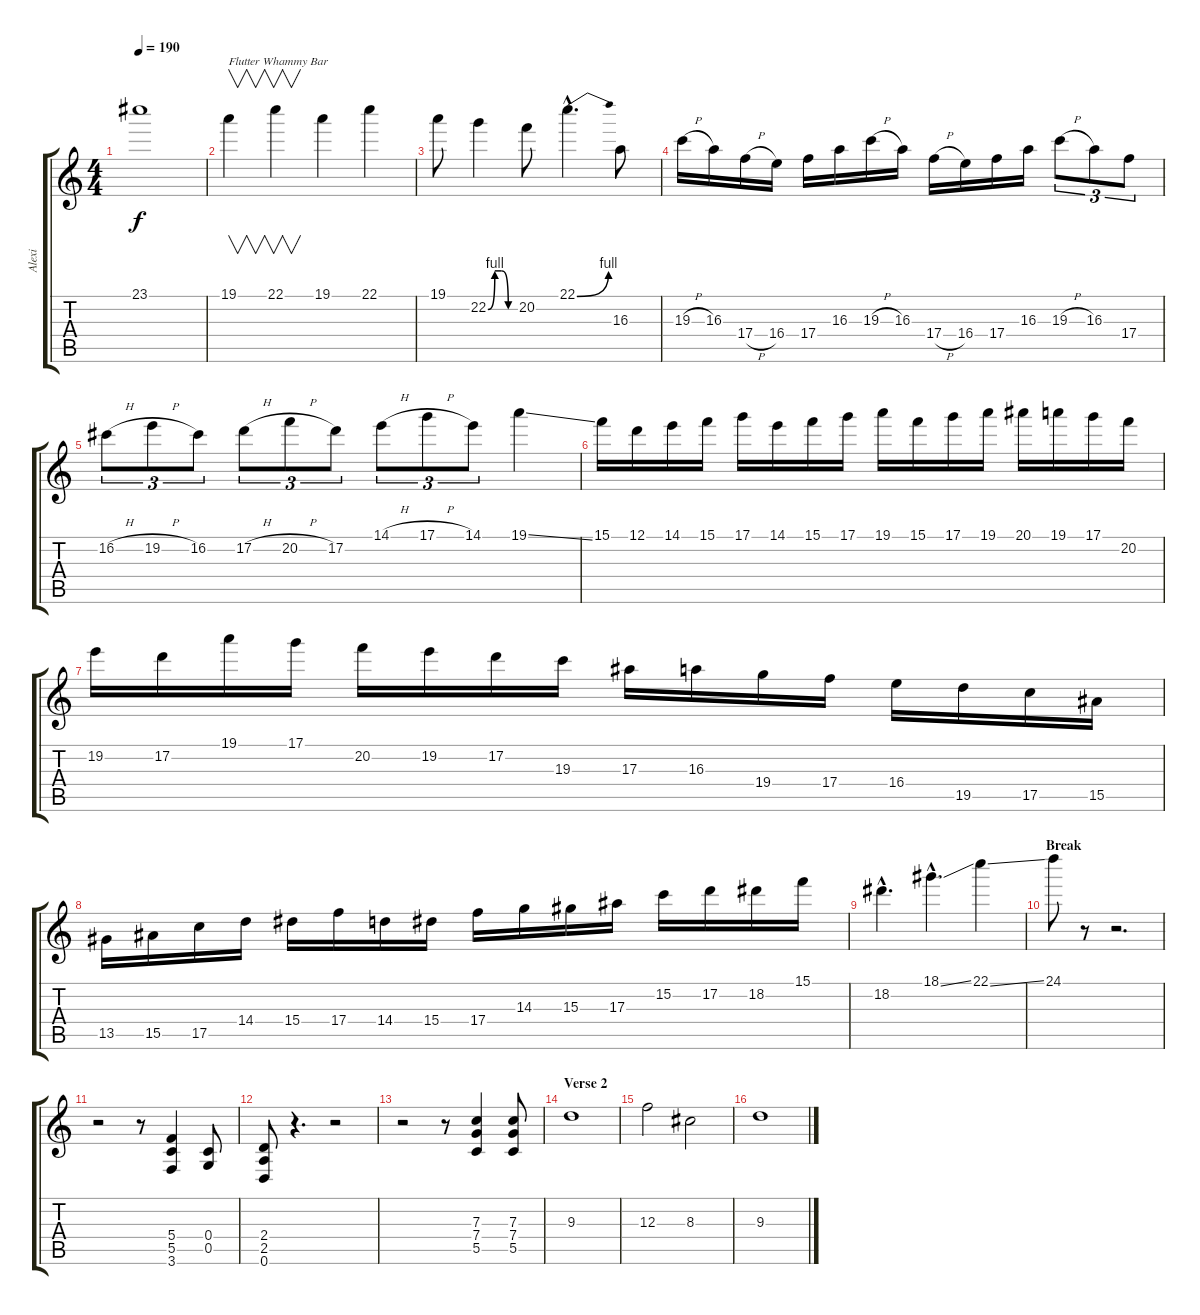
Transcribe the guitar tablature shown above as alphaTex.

\track ("Alexi" "Alexi") {instrument distortionguitar}
\staff {score tabs}
\tuning (D4 A3 F3 C3 G2 D2) {hide}
\ts (4 4)
\tempo 190
\clef g2
\ks c
23.1.1{dy f} |
19.1.4{v txt "Flutter Whammy Bar"} 22.1.4{v} 19.1.4 22.1.4 |
19.1.8 22.2{be (custom 0 0 15 4 30 4 45 0 60 0)}.4 20.2.8 22.1{be (bend 0 0 60 4) hac}.4{d} 16.3.8 |
19.3{h}.16 16.3.16 17.4{h}.16 16.4.16 17.4.16 16.3.16 19.3{h}.16 16.3.16 17.4{h}.16 16.4.16 17.4.16 16.3.16 19.3{h}.8{tu (3 2)} 16.3.8{tu (3 2)} 17.4.8{tu (3 2)} |
16.2{h}.8{tu (3 2)} 19.2{h}.8{tu (3 2)} 16.2.8{tu (3 2)} 17.2{h}.8{tu (3 2)} 20.2{h}.8{tu (3 2)} 17.2.8{tu (3 2)} 14.1{h}.8{tu (3 2)} 17.1{h}.8{tu (3 2)} 14.1.8{tu (3 2)} 19.1{ss}.4 |
15.1.16 12.1.16 14.1.16 15.1.16 17.1.16 14.1.16 15.1.16 17.1.16 19.1.16 15.1.16 17.1.16 19.1.16 20.1.16 19.1.16 17.1.16 20.2.16 |
19.2.16 17.2.16 19.1.16 17.1.16 20.2.16 19.2.16 17.2.16 19.3.16 17.3.16 16.3.16 19.4.16 17.4.16 16.4.16 19.5.16 17.5.16 15.5.16 |
13.5.16 15.5.16 17.5.16 14.4.16 15.4.16 17.4.16 14.4.16 15.4.16 17.4.16 14.3.16 15.3.16 17.3.16 15.2.16 17.2.16 18.2.16 15.1.16 |
18.2{hac}.4{d} 18.1{ss hac}.4{d} 22.1{ss}.4 |
\section ("" "Break")
24.1.8 r.8 r.2{d} |
r.2 r.8 (5.4 5.5 3.6).4 (0.4 0.5).8 |
(2.4 2.5 0.6).8 r.4{d} r.2 |
r.2 r.8 (7.3 7.4 5.5).4 (7.3 7.4 5.5).8 |
\section ("" "Verse 2")
9.3.1 |
12.3.2 8.3.2 |
9.3.1
